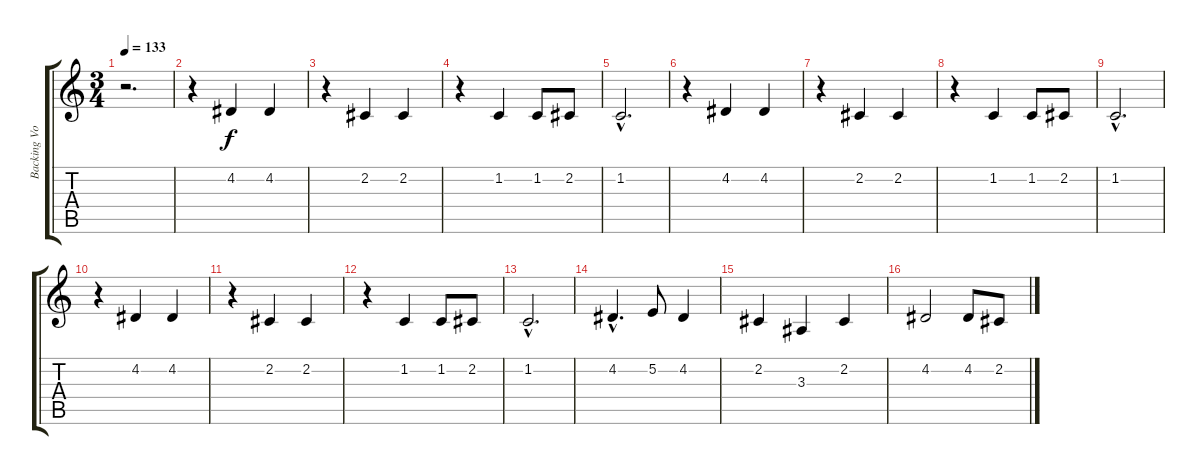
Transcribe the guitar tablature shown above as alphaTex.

\track ("Backing Vocals" "Backing Vo") {instrument choiraahs}
\staff {score tabs}
\tuning (E4 B3 G3 D3 A2 E2) {hide}
\ts (3 4)
\tempo 133
\clef g2
\ks c
r.2{d dy f instrument choiraahs} |
r.4 4.2.4 4.2.4 |
r.4 2.2.4 2.2.4 |
r.4 1.2.4 1.2.8 2.2.8 |
1.2{hac}.2{d} |
r.4 4.2.4 4.2.4 |
r.4 2.2.4 2.2.4 |
r.4 1.2.4 1.2.8 2.2.8 |
1.2{hac}.2{d} |
r.4 4.2.4 4.2.4 |
r.4 2.2.4 2.2.4 |
r.4 1.2.4 1.2.8 2.2.8 |
1.2{hac}.2{d} |
4.2{hac}.4{d} 5.2.8 4.2.4 |
2.2.4 3.3.4 2.2.4 |
4.2.2 4.2.8 2.2.8
